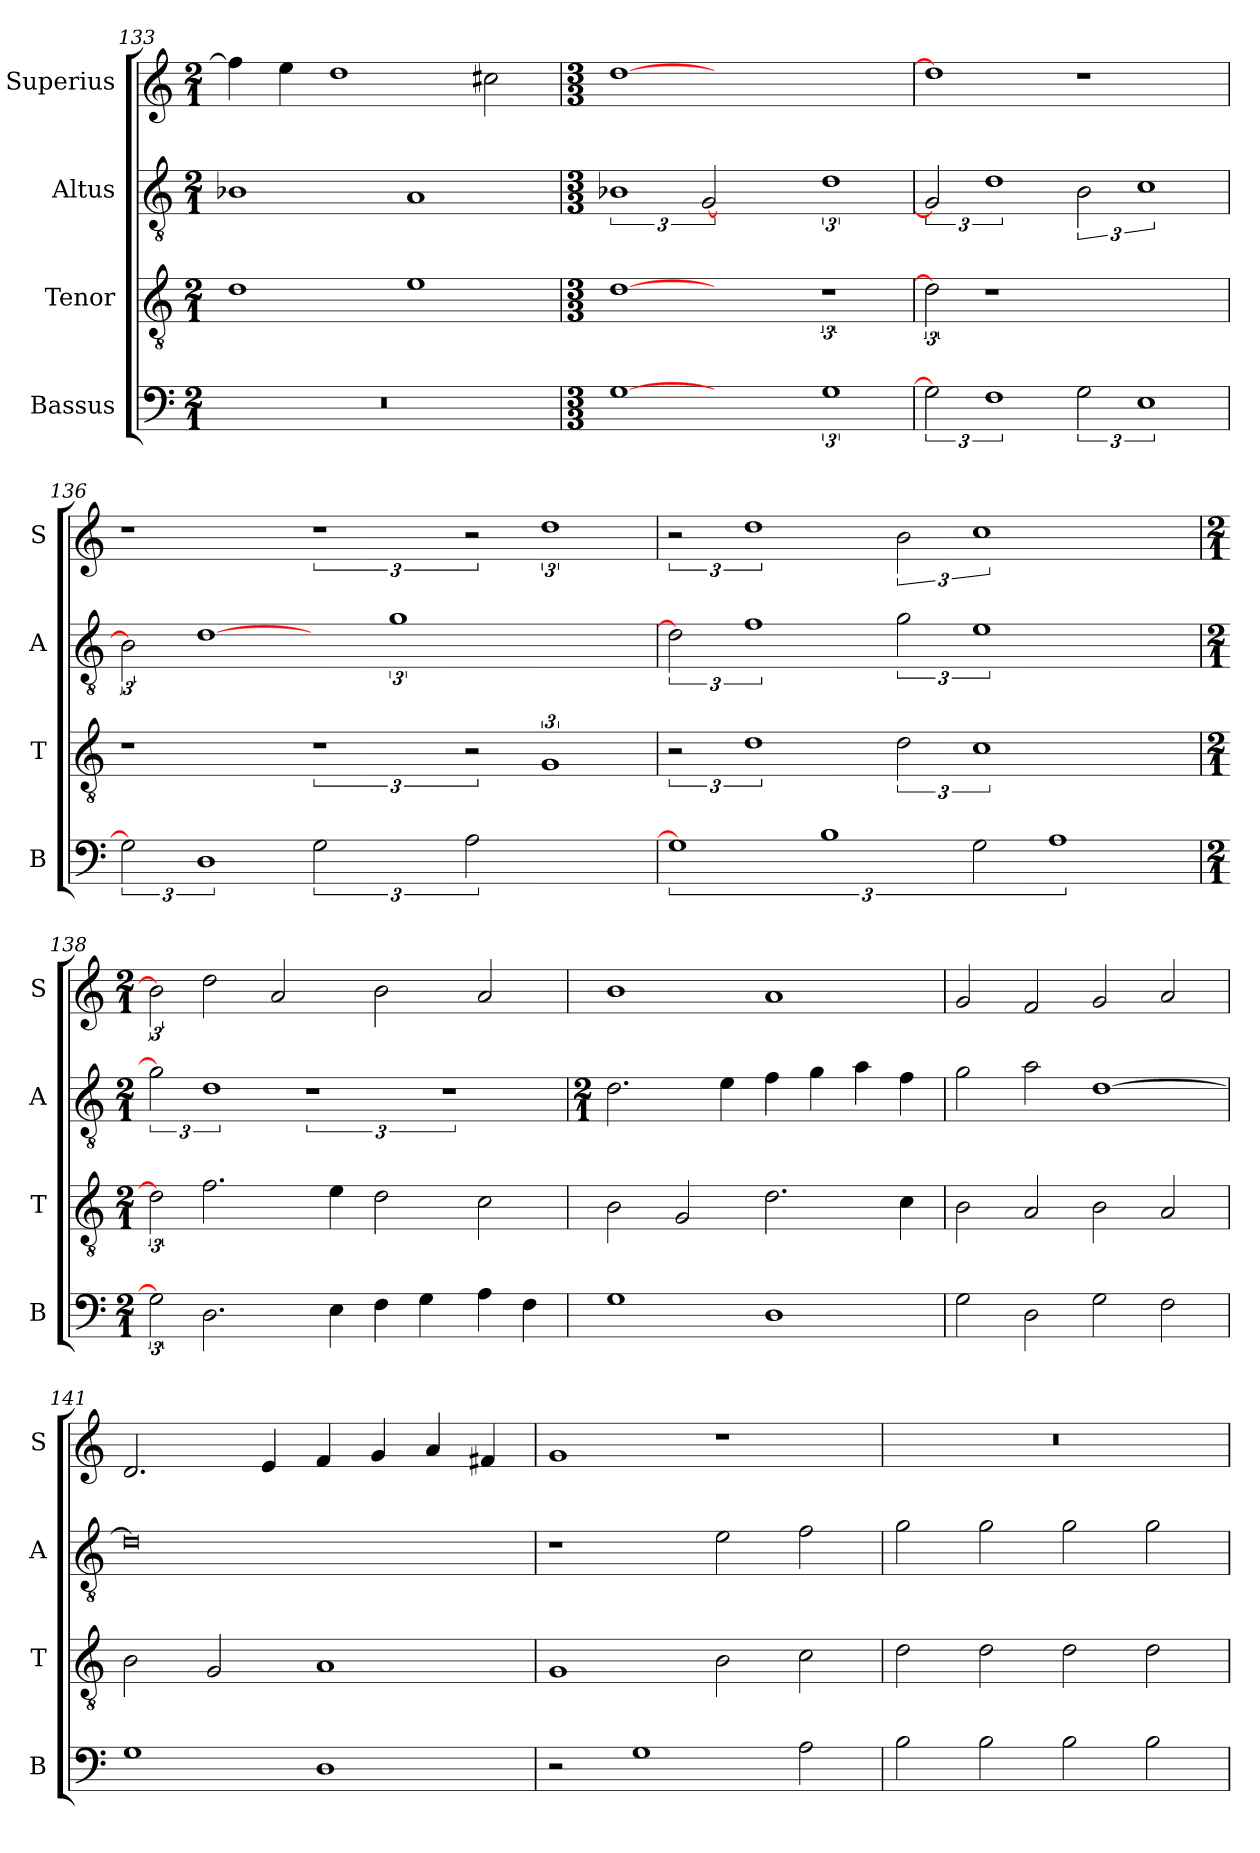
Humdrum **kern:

**kern	**kern	**kern	**kern
*part4	*part3	*part2	*part1
*staff4	*staff3	*staff2	*staff1
*I"Bassus	*I"Tenor	*I"Altus	*I"Superius
*I'B	*I'T	*I'A	*I'S
*clefF4	*clefGv2	*clefGv2	*clefG2
*k[]	*k[]	*k[]	*k[]
*M2/1	*M2/1	*M2/1	*M2/1
=133	=133	=133	=133
0r	1d	1B-X	4ff\]
.	.	.	4ee\
.	.	.	1dd
.	1e	1A	.
.	.	.	2cc#X\
=134	=134	=134	=134
*M3/3	*M3/3	*M3/3	*M3/3
[1G	[1d	3%2B-X	[1dd
.	.	[3G	.
3ryy	3ryy	3ryy	1ryy
3%2G	3%2r	3%2d	.
=135	=135	=135	=135
3G]	3d]	3G]	1dd]
3%2F	1r	3%2d	.
[3G	.	[3B	1r
3%2E	3%2ryy	3%2c	.
=136	=136	=136	=136
3G]	1r	3B]	1r
3%2D	.	[1d	.
[3G	3%2r	.	3%2r
3ryy	.	3%2g	.
3A\	3r	.	3r
3%2ryy	3%2G	3%2ryy	3%2dd
=137	=137	=137	=137
3%2G]	3r	3d]	3r
.	3%2d	3%2f	3%2dd
3%2B	.	.	.
.	[3d	[3g	[3b
[3G	3%2c	3%2e	3%2cc
3%2A	.	.	.
.	3ryy	3ryy	3ryy
=138	=138	=138	=138
*M2/1	*M2/1	*M2/1	*M2/1
3G]	3d]	3g]	3b]
2.D\	2.f\	3%2d	2dd\
.	.	.	2a/
.	.	3%2r	.
4E\	4e\	.	.
4F\	2d\	.	2b\
4G\	.	.	.
.	.	3%2r	.
4A\	2c\	.	2a/
4F\	.	.	.
=139	=139	=139	=139
*	*	*M2/1	*
1G	2B\	2.d\	1b
.	2G/	.	.
.	.	4e\	.
1D	2.d\	4f\	1a
.	.	4g\	.
.	.	4a\	.
.	4c\	4f\	.
=140	=140	=140	=140
2G\	2B\	2g\	2g/
2D\	2A/	2a\	2f/
2G\	2B\	[1d	2g/
2F\	2A/	.	2a/
=141	=141	=141	=141
1G	2B\	0d]	2.d/
.	2G/	.	.
.	.	.	4e/
1D	1A	.	4f/
.	.	.	4g/
.	.	.	4a/
.	.	.	4f#X/
=142	=142	=142	=142
2r	1G	1r	1g
1G	.	.	.
.	2B\	2e\	1r
2A\	2c\	2f\	.
=143	=143	=143	=143
2B\	2d\	2g\	0r
2B\	2d\	2g\	.
2B\	2d\	2g\	.
2B\	2d\	2g\	.
=	=	=	=
*-	*-	*-	*-
